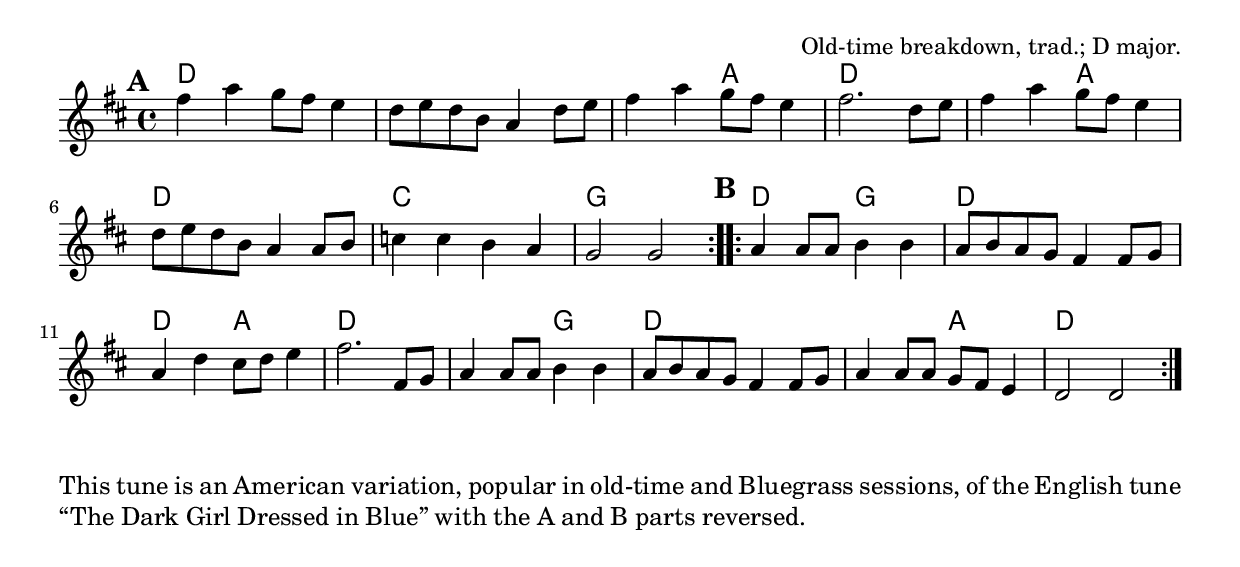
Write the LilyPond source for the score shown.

\version "2.18.2"
\include "util.ly"

\tocItem \markup "Over the Waterfall"

\score {
  <<
    \relative fis'' {
      \time 4/4
      \key d \major

      \repeat volta 2 {
        \mark \default
        fis4 a g8 fis e4 |
        d8 e d b a4 d8 e |
        fis4 a g8 fis e4 |
        fis2. d8 e |

        fis4 a g8 fis e4 |
        d8 e d b a4 a8 b |
        c4 c b a |
        g2 g2 |
      }

      \repeat volta 2 {
        \mark \default
        a4 a8 a b4 b |
        a8 b a g fis4 fis8 g |
        a4 d cis8 d e4 |
        fis2. fis,8 g |

        a4 a8 a b4 b |
        a8 b a g fis4 fis8 g |
        a4 a8 a g fis e4 |
        d2 d2 |
      }
    }

    \chords {
      \time 4/4
      \set chordChanges=##t

      \repeat volta 2 {
        d1 | d1 | d2 a2 | d1 |
        d2 a2 | d1 | c1 | g1 |
      }
      \repeat volta 2 {
        d2 g2 | d1 | d2 a2 | d1 |
        d2 g2 | d1 | d2 a2 | d1 |
      }
    }
  >>

  \header{
    title="Over the Waterfall"
    opus="Old-time breakdown, trad.; D major."
  }
  \layout{indent=0}
  \midi{\tempo 4=220}
}

\markuplist{
  \paragraph{
    This tune is an American variation, popular in old-time and Bluegrass
    sessions, of the English tune “The Dark Girl Dressed in Blue” with the
    A and B parts reversed.
  }
}